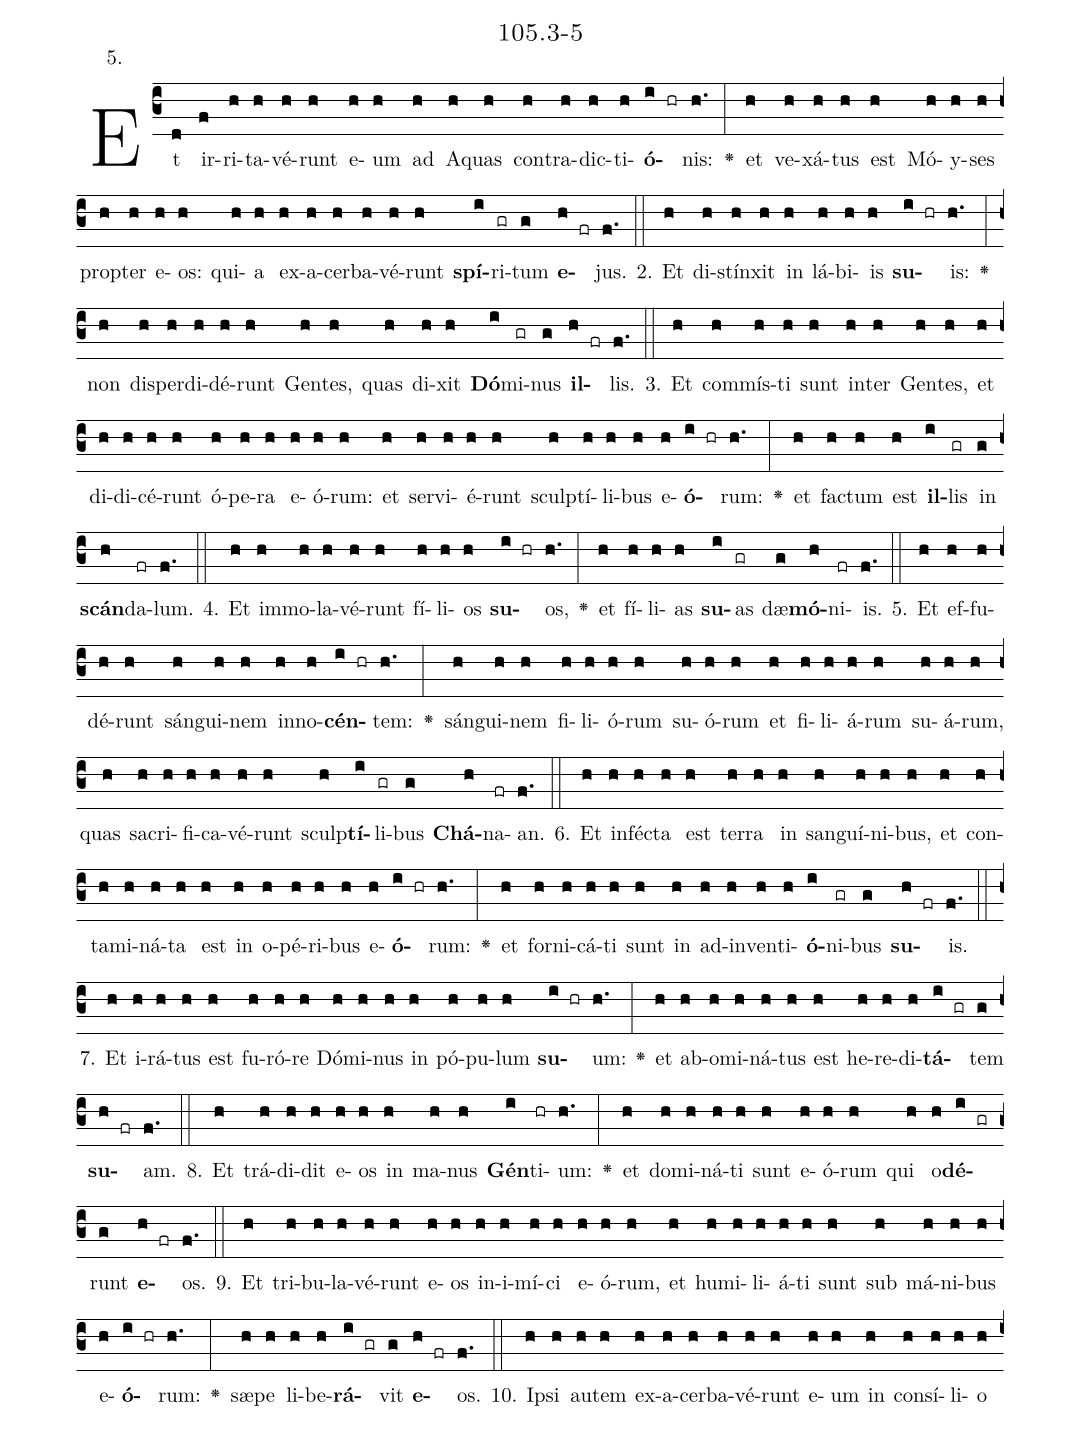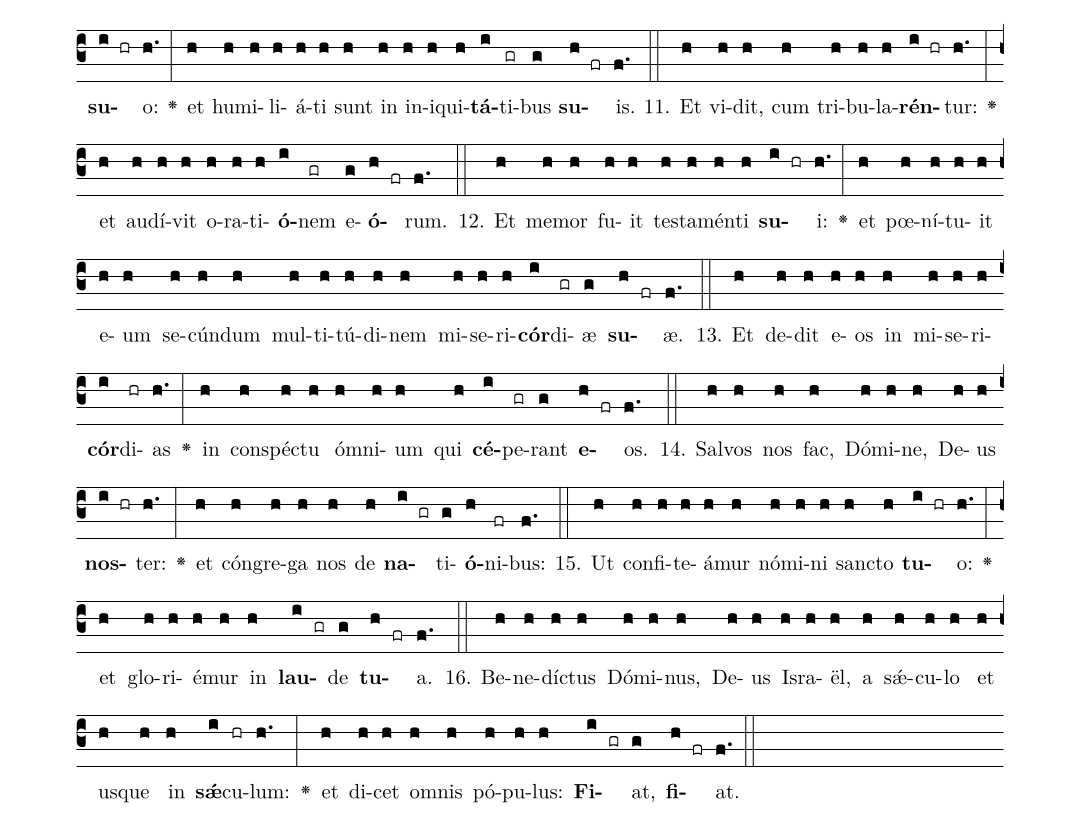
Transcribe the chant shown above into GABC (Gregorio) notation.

name: 105.3-5;
annotation: 5.;
%%
(c3)Et(d) ir(f)ri(h)ta(h)vé(h)runt(h) e(h)um(h) ad(h) A(h)quas(h) con(h)tra(h)dic(h)ti(h)<b>ó</b>(i hr)nis:(h.) <v>\greheightstar</v>(:) et(h) ve(h)xá(h)tus(h) est(h) Mó(h)y(h)ses(h) prop(h)ter(h) e(h)os:(h) qui(h)a(h) ex(h)a(h)cer(h)ba(h)vé(h)runt(h) <b>spí</b>(i)ri(gr)tum(g) <b>e</b>(h fr)jus.(f.) (::)
2. Et(h) di(h)stín(h)xit(h) in(h) lá(h)bi(h)is(h) <b>su</b>(i hr)is:(h.) <v>\greheightstar</v>(:) non(h) dis(h)per(h)di(h)dé(h)runt(h) Gen(h)tes,(h) quas(h) di(h)xit(h) <b>Dó</b>(i)mi(gr)nus(g) <b>il</b>(h fr)lis.(f.) (::)
3. Et(h) com(h)mís(h)ti(h) sunt(h) in(h)ter(h) Gen(h)tes,(h) et(h) di(h)di(h)cé(h)runt(h) ó(h)pe(h)ra(h) e(h)ó(h)rum:(h) et(h) ser(h)vi(h)é(h)runt(h) sculp(h)tí(h)li(h)bus(h) e(h)<b>ó</b>(i hr)rum:(h.) <v>\greheightstar</v>(:) et(h) fac(h)tum(h) est(h) <b>il</b>(i)lis(gr) in(g) <b>scán</b>(h)da(fr)lum.(f.) (::)
4. Et(h) im(h)mo(h)la(h)vé(h)runt(h) fí(h)li(h)os(h) <b>su</b>(i hr)os,(h.) <v>\greheightstar</v>(:) et(h) fí(h)li(h)as(h) <b>su</b>(i)as(gr) dæ(g)<b>mó</b>(h)ni(fr)is.(f.) (::)
5. Et(h) ef(h)fu(h)dé(h)runt(h) sán(h)gui(h)nem(h) in(h)no(h)<b>cén</b>(i hr)tem:(h.) <v>\greheightstar</v>(:) sán(h)gui(h)nem(h) fi(h)li(h)ó(h)rum(h) su(h)ó(h)rum(h) et(h) fi(h)li(h)á(h)rum(h) su(h)á(h)rum,(h) quas(h) sa(h)cri(h)fi(h)ca(h)vé(h)runt(h) sculp(h)<b>tí</b>(i)li(gr)bus(g) <b>Chá</b>(h)na(fr)an.(f.) (::)
6. Et(h) in(h)féc(h)ta(h) est(h) ter(h)ra(h) in(h) san(h)guí(h)ni(h)bus,(h) et(h) con(h)ta(h)mi(h)ná(h)ta(h) est(h) in(h) o(h)pé(h)ri(h)bus(h) e(h)<b>ó</b>(i hr)rum:(h.) <v>\greheightstar</v>(:) et(h) for(h)ni(h)cá(h)ti(h) sunt(h) in(h) ad(h)in(h)ven(h)ti(h)<b>ó</b>(i)ni(gr)bus(g) <b>su</b>(h fr)is.(f.) (::)
7. Et(h) i(h)rá(h)tus(h) est(h) fu(h)ró(h)re(h) Dó(h)mi(h)nus(h) in(h) pó(h)pu(h)lum(h) <b>su</b>(i hr)um:(h.) <v>\greheightstar</v>(:) et(h) ab(h)o(h)mi(h)ná(h)tus(h) est(h) he(h)re(h)di(h)<b>tá</b>(i gr)tem(g) <b>su</b>(h fr)am.(f.) (::)
8. Et(h) trá(h)di(h)dit(h) e(h)os(h) in(h) ma(h)nus(h) <b>Gén</b>(i)ti(hr)um:(h.) <v>\greheightstar</v>(:) et(h) do(h)mi(h)ná(h)ti(h) sunt(h) e(h)ó(h)rum(h) qui(h) o(h)<b>dé</b>(i gr)runt(g) <b>e</b>(h fr)os.(f.) (::)
9. Et(h) tri(h)bu(h)la(h)vé(h)runt(h) e(h)os(h) in(h)i(h)mí(h)ci(h) e(h)ó(h)rum,(h) et(h) hu(h)mi(h)li(h)á(h)ti(h) sunt(h) sub(h) má(h)ni(h)bus(h) e(h)<b>ó</b>(i hr)rum:(h.) <v>\greheightstar</v>(:) sæ(h)pe(h) li(h)be(h)<b>rá</b>(i gr)vit(g) <b>e</b>(h fr)os.(f.) (::)
10. Ip(h)si(h) au(h)tem(h) ex(h)a(h)cer(h)ba(h)vé(h)runt(h) e(h)um(h) in(h) con(h)sí(h)li(h)o(h) <b>su</b>(i hr)o:(h.) <v>\greheightstar</v>(:) et(h) hu(h)mi(h)li(h)á(h)ti(h) sunt(h) in(h) in(h)i(h)qui(h)<b>tá</b>(i)ti(gr)bus(g) <b>su</b>(h fr)is.(f.) (::)
11. Et(h) vi(h)dit,(h) cum(h) tri(h)bu(h)la(h)<b>rén</b>(i hr)tur:(h.) <v>\greheightstar</v>(:) et(h) au(h)dí(h)vit(h) o(h)ra(h)ti(h)<b>ó</b>(i)nem(gr) e(g)<b>ó</b>(h fr)rum.(f.) (::)
12. Et(h) me(h)mor(h) fu(h)it(h) tes(h)ta(h)mén(h)ti(h) <b>su</b>(i hr)i:(h.) <v>\greheightstar</v>(:) et(h) pœ(h)ní(h)tu(h)it(h) e(h)um(h) se(h)cún(h)dum(h) mul(h)ti(h)tú(h)di(h)nem(h) mi(h)se(h)ri(h)<b>cór</b>(i)di(gr)æ(g) <b>su</b>(h fr)æ.(f.) (::)
13. Et(h) de(h)dit(h) e(h)os(h) in(h) mi(h)se(h)ri(h)<b>cór</b>(i)di(hr)as(h.) <v>\greheightstar</v>(:) in(h) con(h)spéc(h)tu(h) óm(h)ni(h)um(h) qui(h) <b>cé</b>(i)pe(gr)rant(g) <b>e</b>(h fr)os.(f.) (::)
14. Sal(h)vos(h) nos(h) fac,(h) Dó(h)mi(h)ne,(h) De(h)us(h) <b>nos</b>(i hr)ter:(h.) <v>\greheightstar</v>(:) et(h) cón(h)gre(h)ga(h) nos(h) de(h) <b>na</b>(i gr)ti(g)<b>ó</b>(h)ni(fr)bus:(f.) (::)
15. Ut(h) con(h)fi(h)te(h)á(h)mur(h) nó(h)mi(h)ni(h) sanc(h)to(h) <b>tu</b>(i hr)o:(h.) <v>\greheightstar</v>(:) et(h) glo(h)ri(h)é(h)mur(h) in(h) <b>lau</b>(i gr)de(g) <b>tu</b>(h fr)a.(f.) (::)
16. Be(h)ne(h)díc(h)tus(h) Dó(h)mi(h)nus,(h) De(h)us(h) Is(h)ra(h)ël,(h) a(h) sǽ(h)cu(h)lo(h) et(h) us(h)que(h) in(h) <b>sǽ</b>(i)cu(hr)lum:(h.) <v>\greheightstar</v>(:) et(h) di(h)cet(h) om(h)nis(h) pó(h)pu(h)lus:(h) <b>Fi</b>(i gr)at,(g) <b>fi</b>(h fr)at.(f.) (::)
